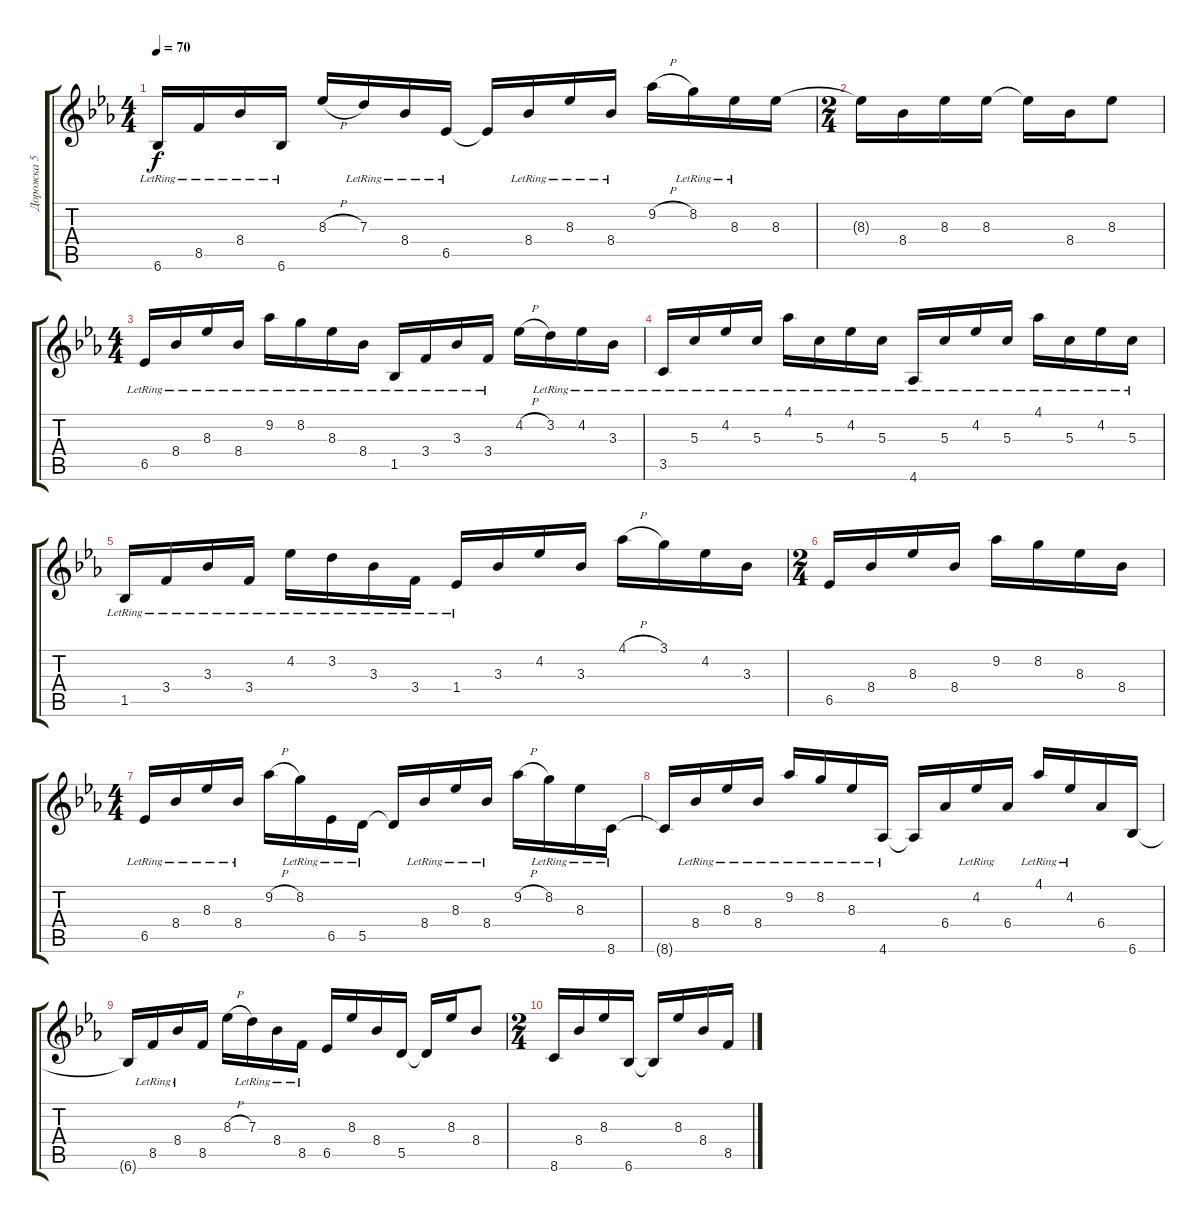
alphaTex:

\track ("Дорожка 5" "Дорожка 5") {instrument electricguitarclean}
\staff {score tabs}
\tuning (E4 B3 G3 D3 A2 E2) {hide}
\ts (4 4)
\tempo 70
\clef g2
\ks eb
6.6{lr}.16{dy f} 8.5{lr}.16 8.4{lr}.16 6.6{lr}.16 8.3{h}.16 7.3{lr}.16 8.4{lr}.16 6.5{lr}.16 6.5{t}.16 8.4{lr}.16 8.3{lr}.16 8.4{lr}.16 9.2{h}.16 8.2{lr}.16 8.3{lr}.16 8.3.16 |
\ts (2 4)
8.3{t}.16 8.4.16 8.3.16 8.3.16 8.3{t}.16 8.4.16 8.3.8 |
\ts (4 4)
6.5{lr}.16 8.4{lr}.16 8.3{lr}.16 8.4{lr}.16 9.2{lr}.16 8.2{lr}.16 8.3{lr}.16 8.4{lr}.16 1.5{lr}.16 3.4{lr}.16 3.3{lr}.16 3.4{lr}.16 4.2{h}.16 3.2{lr}.16 4.2{lr}.16 3.3{lr}.16 |
3.5{lr}.16 5.3{lr}.16 4.2{lr}.16 5.3{lr}.16 4.1{lr}.16 5.3{lr}.16 4.2{lr}.16 5.3{lr}.16 4.6{lr}.16 5.3{lr}.16 4.2{lr}.16 5.3{lr}.16 4.1{lr}.16 5.3{lr}.16 4.2{lr}.16 5.3{lr}.16 |
1.5{lr}.16 3.4{lr}.16 3.3{lr}.16 3.4{lr}.16 4.2{lr}.16 3.2{lr}.16 3.3{lr}.16 3.4{lr}.16 1.4{lr}.16 3.3.16 4.2.16 3.3.16 4.1{h}.16 3.1.16 4.2.16 3.3.16 |
\ts (2 4)
6.5.16 8.4.16 8.3.16 8.4.16 9.2.16 8.2.16 8.3.16 8.4.16 |
\ts (4 4)
6.5{lr}.16 8.4{lr}.16 8.3{lr}.16 8.4{lr}.16 9.2{h}.16 8.2{lr}.16 6.5{lr}.16 5.5{lr}.16 5.5{t}.16 8.4{lr}.16 8.3{lr}.16 8.4{lr}.16 9.2{h}.16 8.2{lr}.16 8.3{lr}.16 8.6{lr}.16 |
8.6{t}.16 8.4{lr}.16 8.3{lr}.16 8.4{lr}.16 9.2{lr}.16 8.2{lr}.16 8.3{lr}.16 4.6{lr}.16 4.6{t}.16 6.4.16 4.2{lr}.16 6.4.16 4.1{lr}.16 4.2{lr}.16 6.4.16 6.6.16 |
6.6{t}.16 8.5{lr}.16 8.4{lr}.16 8.5.16 8.3{h}.16 7.3{lr}.16 8.4{lr}.16 8.5{lr}.16 6.5.16 8.3.16 8.4.16 5.5.16 5.5{t}.16 8.3.16 8.4.8 |
\ts (2 4)
8.6.16 8.4.16 8.3.16 6.6.16 6.6{t}.16 8.3.16 8.4.16 8.5.16
